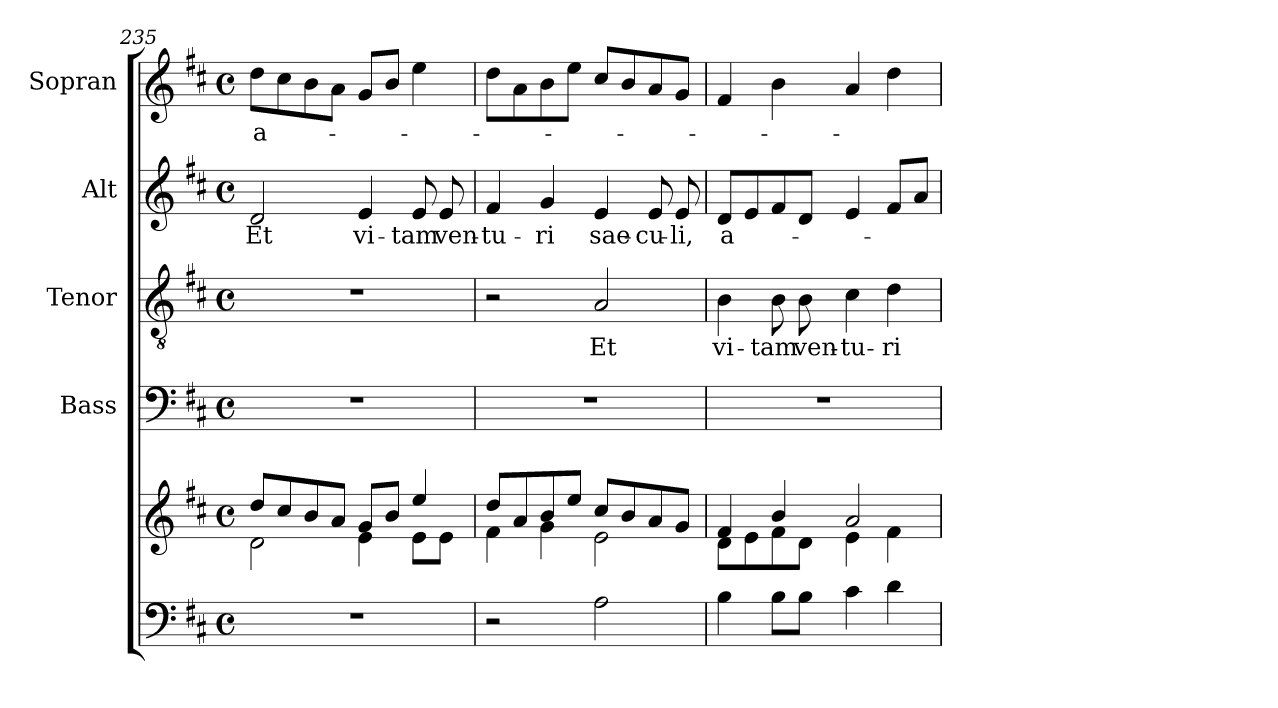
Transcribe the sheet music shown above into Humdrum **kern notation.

**kern	**kern	**kern	**kern	**text	**kern	**text	**kern	**text
*part5	*part5	*part4	*part3	*part3	*part2	*part2	*part1	*part1
*staff6	*staff5	*staff4	*staff3	*staff3	*staff2	*staff2	*staff1	*staff1
*	*	*I"Bass	*I"Tenor	*	*I"Alt	*	*I"Sopran	*
*	*	*I'B.	*I'T.	*	*I'A.	*	*I'S.	*
*clefF4	*clefG2	*clefF4	*clefGv2	*	*clefG2	*	*clefG2	*
*k[f#c#]	*k[f#c#]	*k[f#c#]	*k[f#c#]	*	*k[f#c#]	*	*k[f#c#]	*
*D:	*D:	*D:	*D:	*	*D:	*	*D:	*
*M4/4	*M4/4	*M4/4	*M4/4	*	*M4/4	*	*M4/4	*
*met(c)	*met(c)	*met(c)	*met(c)	*	*met(c)	*	*met(c)	*
=235	=235	=235	=235	=235	=235	=235	=235	=235
*	*^	*	*	*	*	*	*	*
!	!	!	!	!	!	!	!LO:LY:b	!	!LO:LY:b
1r	8dd/L	2d\	1r	1r	.	2d/	Et	8dd\L	a-
.	8cc#/	.	.	.	.	.	.	8cc#\	.
.	8b/	.	.	.	.	.	.	8b\	.
.	8a/J	.	.	.	.	.	.	8a\J	.
!	!	!	!	!	!	!	!LO:LY:b	!	!
.	8g/L	4e\	.	.	.	4e/	vi-	8g/L	.
.	8b/J	.	.	.	.	.	.	8b/J	.
!	!	!	!	!	!	!	!LO:LY:b	!	!
.	4ee/	8e\L	.	.	.	8e/	-tam	4ee\	.
!	!	!	!	!	!	!	!LO:LY:b	!	!
.	.	8e\J	.	.	.	8e/	ven-	.	.
!!LO:PB:g=z
=236	=236	=236	=236	=236	=236	=236	=236	=236	=236
!	!	!	!	!	!	!	!LO:LY:b	!	!
2r	8dd/L	4f#\	1r	2r	.	4f#/	-tu-	8dd\L	.
.	8a/	.	.	.	.	.	.	8a\	.
!	!	!	!	!	!	!	!LO:LY:b	!	!
.	8b/	4g\	.	.	.	4g/	-ri	8b\	.
.	8ee/J	.	.	.	.	.	.	8ee\J	.
!	!	!	!	!	!LO:LY:b	!	!LO:LY:b	!	!
2A\	8cc#/L	2e\	.	2A/	Et	4e/	sae-	8cc#/L	.
.	8b/	.	.	.	.	.	.	8b/	.
!	!	!	!	!	!	!	!LO:LY:b	!	!
.	8a/	.	.	.	.	8e/	-cu-	8a/	.
!	!	!	!	!	!	!	!LO:LY:b	!	!
.	8g/J	.	.	.	.	8e/	-li,	8g/J	.
=237	=237	=237	=237	=237	=237	=237	=237	=237	=237
!	!	!	!	!	!LO:LY:b	!	!LO:LY:b	!	!
4B\	4f#/	8d\L	1r	4B\	vi-	8d/L	a-	4f#/	.
.	.	8e\	.	.	.	8e/	.	.	.
!	!	!	!	!	!LO:LY:b	!	!	!	!
8B\L	4b/	8f#\	.	8B\	-tam	8f#/	.	4b\	.
!	!	!	!	!	!LO:LY:b	!	!	!	!
8B\J	.	8d\J	.	8B\	ven-	8d/J	.	.	.
!	!	!	!	!	!LO:LY:b	!	!	!	!
4c#\	2a/	4e\	.	4c#\	-tu-	4e/	.	4a/	.
!	!	!	!	!	!LO:LY:b	!	!	!	!
4d\	.	4f#\	.	4d\	-ri	8f#/L	.	4dd\	.
.	.	.	.	.	.	8a/J	.	.	.
*	*v	*v	*	*	*	*	*	*	*
=	=	=	=	=	=	=	=	=
*-	*-	*-	*-	*-	*-	*-	*-	*-
